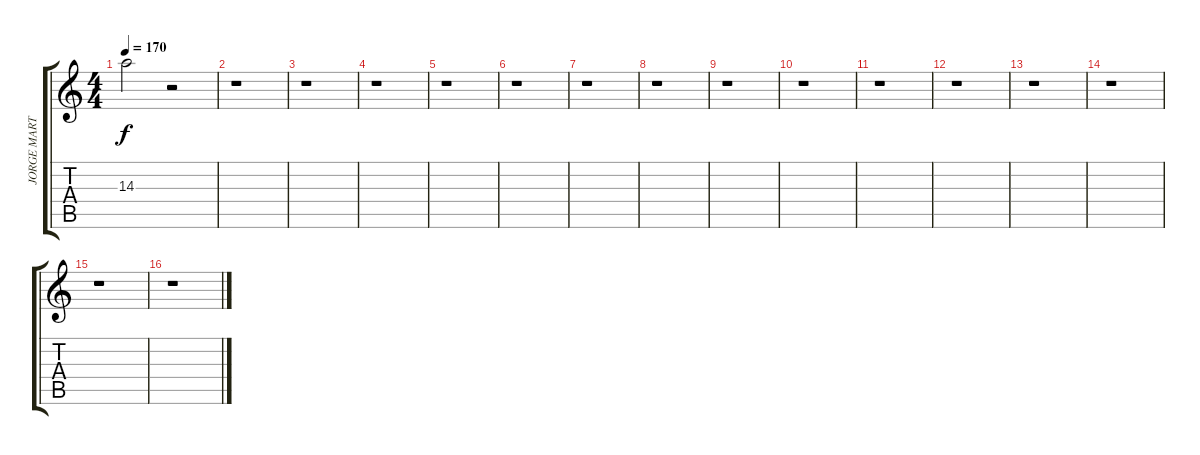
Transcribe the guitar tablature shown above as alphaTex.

\track ("JORGE MARTINEZ" "JORGE MART") {instrument distortionguitar}
\staff {score tabs}
\tuning (E4 B3 G3 D3 A2 E2) {hide}
\ts (4 4)
\tempo 170
\clef g2
\ks c
14.3{t}.2{dy f} r.2 |
r.1 |
r.1 |
r.1 |
r.1 |
r.1 |
r.1 |
r.1 |
r.1 |
r.1 |
r.1 |
r.1 |
r.1 |
r.1 |
r.1 |
r.1
